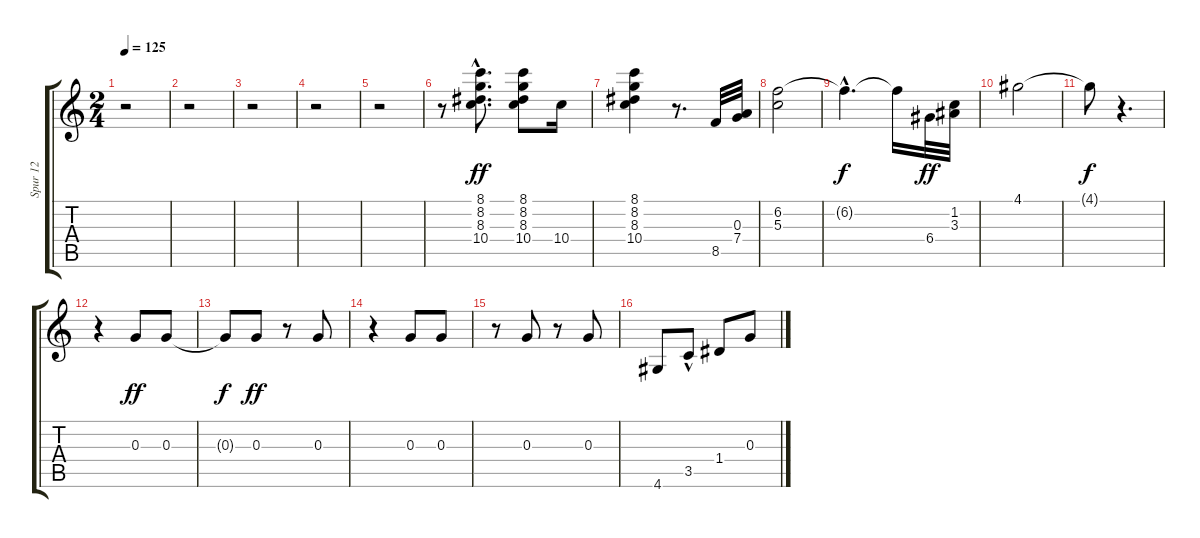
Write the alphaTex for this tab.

\track ("Spur 12" "Spur 12") {instrument electricguitarclean}
\staff {score tabs}
\tuning (E4 B3 G3 D3 A2 E2) {hide}
\ts (2 4)
\tempo 125
\clef g2
\ks c
r.2{dy f} |
r.2 |
r.2 |
r.2 |
r.2 |
r.8 (8.1{hac} 8.2{hac} 8.3{hac} 10.4{hac}).8{d dy ff} (8.1 8.2 8.3 10.4).8 10.4.16 |
(8.1 8.2 8.3 10.4).4 r.8{d} 8.5.32 (0.3 7.4).32 |
(6.2 5.3).2 |
6.2{hac t}.4{d dy f} 6.2{t}.16 6.4.32{dy ff} (1.2 3.3).32 |
4.1.2 |
4.1{t}.8{dy f} r.4{d} |
r.4 0.3.8{dy ff} 0.3.8 |
0.3{t}.8{dy f} 0.3.8{dy ff} r.8 0.3.8 |
r.4 0.3.8 0.3.8 |
r.8 0.3.8 r.8 0.3.8 |
4.6.8 3.5{hac}.8 1.4.8 0.3.8
